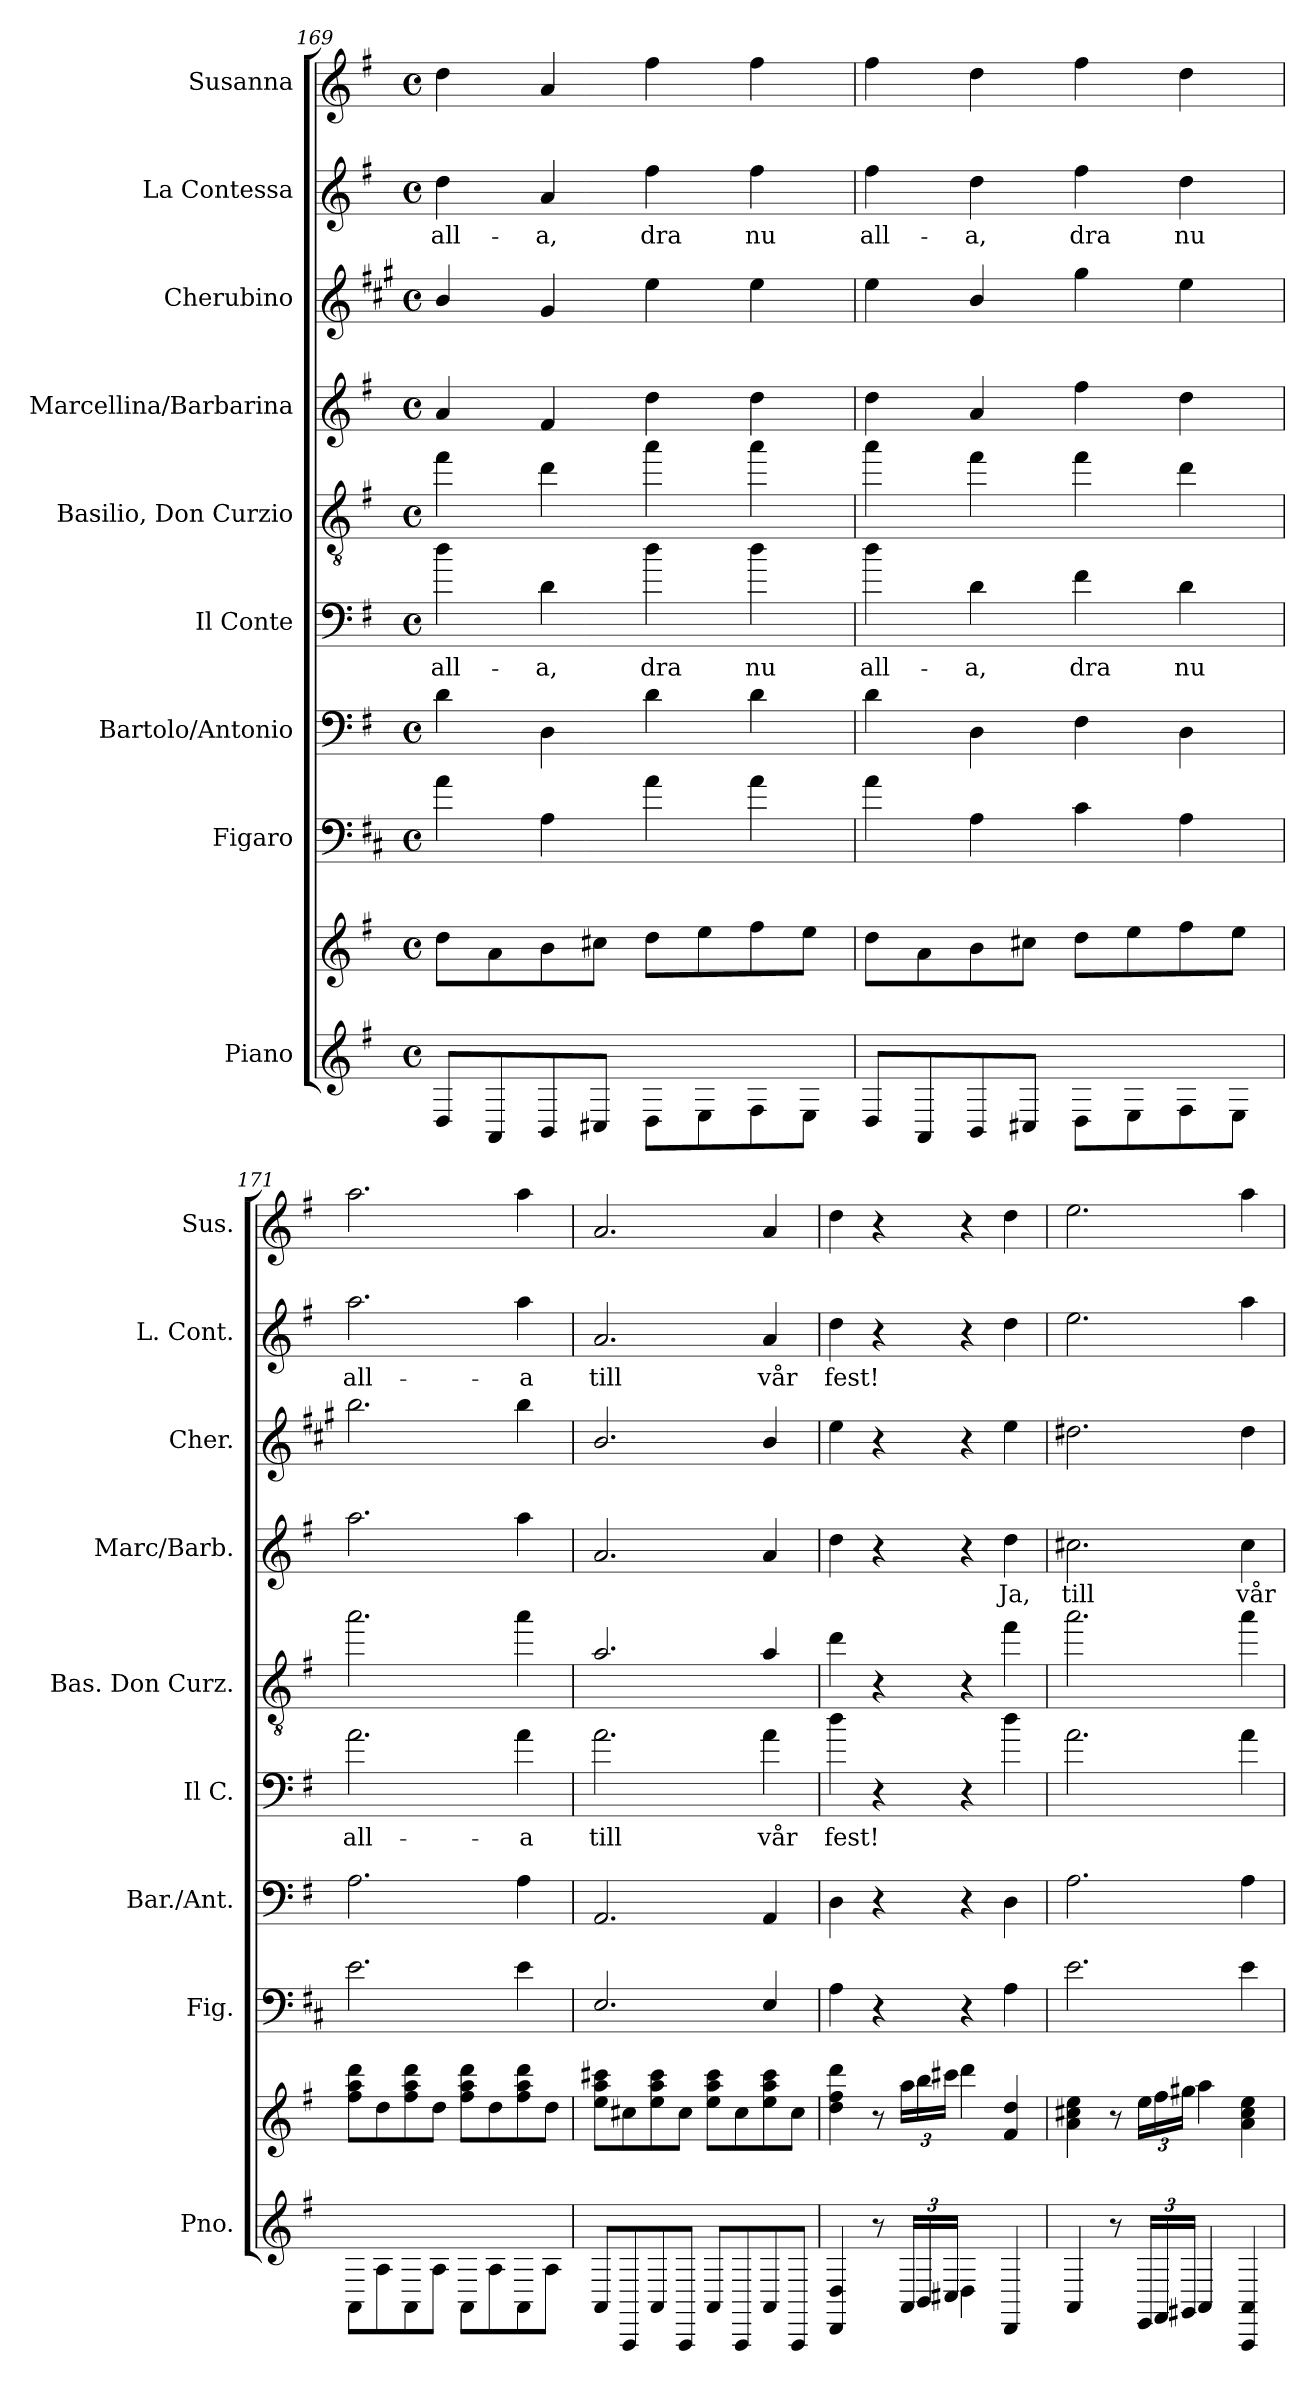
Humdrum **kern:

**kern	**kern	**kern	**kern	**kern	**text	**kern	**kern	**text	**kern	**kern	**text	**kern
*part9	*part9	*part8	*part7	*part6	*part6	*part5	*part4	*part4	*part3	*part2	*part2	*part1
*staff10	*staff9	*staff8	*staff7	*staff6	*staff6	*staff5	*staff4	*staff4	*staff3	*staff2	*staff2	*staff1
*I"Piano	*	*I"Figaro	*I"Bartolo/Antonio	*I"Il Conte	*	*I"Basilio, Don Curzio	*I"Marcellina/Barbarina	*	*I"Cherubino	*I"La Contessa	*	*I"Susanna
*I'Pno.	*	*I'Fig.	*I'Bar./Ant.	*I'Il C.	*	*I'Bas. Don Curz.	*I'Marc/Barb.	*	*I'Cher.	*I'L. Cont.	*	*I'Sus.
*clefG2	*clefG2	*clefF4	*clefF4	*clefF4	*	*clefGv2	*clefG2	*	*clefG2	*clefG2	*	*clefG2
*	*	*ITrd4c7	*	*ITrd8c14	*	*ITrd8c14	*	*	*ITrd1c2	*	*	*
*k[f#]	*k[f#]	*k[f#]	*k[f#]	*k[f#]	*	*k[f#]	*k[f#]	*	*k[f#]	*k[f#]	*	*k[f#]
*M4/4	*M4/4	*M4/4	*M4/4	*M4/4	*	*M4/4	*M4/4	*	*M4/4	*M4/4	*	*M4/4
*met(c)	*met(c)	*met(c)	*met(c)	*met(c)	*	*met(c)	*met(c)	*	*met(c)	*met(c)	*	*met(c)
=169	=169	=169	=169	=169	=169	=169	=169	=169	=169	=169	=169	=169
!	!	!	!	!	!LO:LY:b	!	!	!	!	!	!LO:LY:b	!
8D/L	8dd\L	4d\	4d\	4d\	all-	4f#\	4a/	.	4a/	4dd\	all-	4dd\
8AA/	8a\	.	.	.	.	.	.	.	.	.	.	.
!	!	!	!	!	!LO:LY:b	!	!	!	!	!	!LO:LY:b	!
8BB/	8b\	4D\	4D\	4D\	-a,	4d\	4f#/	.	4f#/	4a/	-a,	4a/
8C#X/J	8cc#X\J	.	.	.	.	.	.	.	.	.	.	.
!	!	!	!	!	!LO:LY:b	!	!	!	!	!	!LO:LY:b	!
8D\L	8dd\L	4d\	4d\	4d\	dra	4a\	4dd\	.	4dd\	4ff#\	dra	4ff#\
8E\	8ee\	.	.	.	.	.	.	.	.	.	.	.
!	!	!	!	!	!LO:LY:b	!	!	!	!	!	!LO:LY:b	!
8F#\	8ff#\	4d\	4d\	4d\	nu	4a\	4dd\	.	4dd\	4ff#\	nu	4ff#\
8E\J	8ee\J	.	.	.	.	.	.	.	.	.	.	.
!!LO:PB:g=z
=170	=170	=170	=170	=170	=170	=170	=170	=170	=170	=170	=170	=170
!	!	!	!	!	!LO:LY:b	!	!	!	!	!	!LO:LY:b	!
8D/L	8dd\L	4d\	4d\	4d\	all-	4a\	4dd\	.	4dd\	4ff#\	all-	4ff#\
8AA/	8a\	.	.	.	.	.	.	.	.	.	.	.
!	!	!	!	!	!LO:LY:b	!	!	!	!	!	!LO:LY:b	!
8BB/	8b\	4D\	4D\	4D\	-a,	4f#\	4a/	.	4a/	4dd\	-a,	4dd\
8C#X/J	8cc#X\J	.	.	.	.	.	.	.	.	.	.	.
!	!	!	!	!	!LO:LY:b	!	!	!	!	!	!LO:LY:b	!
8D\L	8dd\L	4F#\	4F#\	4F#\	dra	4f#\	4ff#\	.	4ff#\	4ff#\	dra	4ff#\
8E\	8ee\	.	.	.	.	.	.	.	.	.	.	.
!	!	!	!	!	!LO:LY:b	!	!	!	!	!	!LO:LY:b	!
8F#\	8ff#\	4D\	4D\	4D\	nu	4d\	4dd\	.	4dd\	4dd\	nu	4dd\
8E\J	8ee\J	.	.	.	.	.	.	.	.	.	.	.
=171	=171	=171	=171	=171	=171	=171	=171	=171	=171	=171	=171	=171
!	!	!	!	!	!LO:LY:b	!	!	!	!	!	!LO:LY:b	!
8AA\L	8ff#\ 8aa\ 8ddd\L	2.A\	2.A\	2.A\	all-	2.a\	2.aa\	.	2.aa\	2.aa\	all-	2.aa\
8A\	8dd\	.	.	.	.	.	.	.	.	.	.	.
8AA\	8ff#\ 8aa\ 8ddd\	.	.	.	.	.	.	.	.	.	.	.
8A\J	8dd\J	.	.	.	.	.	.	.	.	.	.	.
8AA\L	8ff#\ 8aa\ 8ddd\L	.	.	.	.	.	.	.	.	.	.	.
8A\	8dd\	.	.	.	.	.	.	.	.	.	.	.
!	!	!	!	!	!LO:LY:b	!	!	!	!	!	!LO:LY:b	!
8AA\	8ff#\ 8aa\ 8ddd\	4A\	4A\	4A\	-a	4a\	4aa\	.	4aa\	4aa\	-a	4aa\
8A\J	8dd\J	.	.	.	.	.	.	.	.	.	.	.
=172	=172	=172	=172	=172	=172	=172	=172	=172	=172	=172	=172	=172
!	!	!	!	!	!LO:LY:b	!	!	!	!	!	!LO:LY:b	!
8AA/L	8ee\ 8aa\ 8ccc#X\L	2.AA/	2.AA/	2.A\	till	2.A/	2.a/	.	2.a/	2.a/	till	2.a/
8AAA/	8cc#X\	.	.	.	.	.	.	.	.	.	.	.
8AA/	8ee\ 8aa\ 8ccc#\	.	.	.	.	.	.	.	.	.	.	.
8AAA/J	8cc#\J	.	.	.	.	.	.	.	.	.	.	.
8AA/L	8ee\ 8aa\ 8ccc#\L	.	.	.	.	.	.	.	.	.	.	.
8AAA/	8cc#\	.	.	.	.	.	.	.	.	.	.	.
!	!	!	!	!	!LO:LY:b	!	!	!	!	!	!LO:LY:b	!
8AA/	8ee\ 8aa\ 8ccc#\	4AA/	4AA/	4A\	vår	4A/	4a/	.	4a/	4a/	vår	4a/
8AAA/J	8cc#\J	.	.	.	.	.	.	.	.	.	.	.
=173	=173	=173	=173	=173	=173	=173	=173	=173	=173	=173	=173	=173
!	!	!	!	!	!LO:LY:b	!	!	!	!	!	!LO:LY:b	!
4DD/ 4D/	4dd\ 4ff#\ 4ddd\	4D\	4D\	4d\	fest!	4d\	4dd\	.	4dd\	4dd\	fest!	4dd\
8r	8r	4r	4r	4r	.	4r	4r	.	4r	4r	.	4r
*Xbrackettup	*Xbrackettup	*	*	*	*	*	*	*	*	*	*	*
24AA/LL	24aa\LL	.	.	.	.	.	.	.	.	.	.	.
24BB/	24bb\	.	.	.	.	.	.	.	.	.	.	.
24C#X/JJ	24ccc#X\JJ	.	.	.	.	.	.	.	.	.	.	.
4D\	4ddd\	4r	4r	4r	.	4r	4r	.	4r	4r	.	4r
!	!	!	!	!	!	!	!	!LO:LY:b	!	!	!	!
4DD/	4f#/ 4dd/	4D\	4D\	4d\	.	4f#\	4dd\	Ja,	4dd\	4dd\	.	4dd\
!!LO:PB:g=z
=174	=174	=174	=174	=174	=174	=174	=174	=174	=174	=174	=174	=174
!	!	!	!	!	!	!	!	!LO:LY:b	!	!	!	!
4AA/	4a\ 4cc#X\ 4ee\	2.A\	2.A\	2.A\	.	2.a\	2.cc#X\	till	2.cc#X\	2.ee\	.	2.ee\
8r	8r	.	.	.	.	.	.	.	.	.	.	.
24EE/LL	24ee\LL	.	.	.	.	.	.	.	.	.	.	.
24FF#/	24ff#\	.	.	.	.	.	.	.	.	.	.	.
24GG#X/JJ	24gg#X\JJ	.	.	.	.	.	.	.	.	.	.	.
4AA/	4aa\	.	.	.	.	.	.	.	.	.	.	.
!	!	!	!	!	!	!	!	!LO:LY:b	!	!	!	!
4AAA/ 4AA/	4a\ 4cc#\ 4ee\	4A\	4A\	4A\	.	4a\	4cc#\	vår	4cc#\	4aa\	.	4aa\
=	=	=	=	=	=	=	=	=	=	=	=	=
*-	*-	*-	*-	*-	*-	*-	*-	*-	*-	*-	*-	*-
